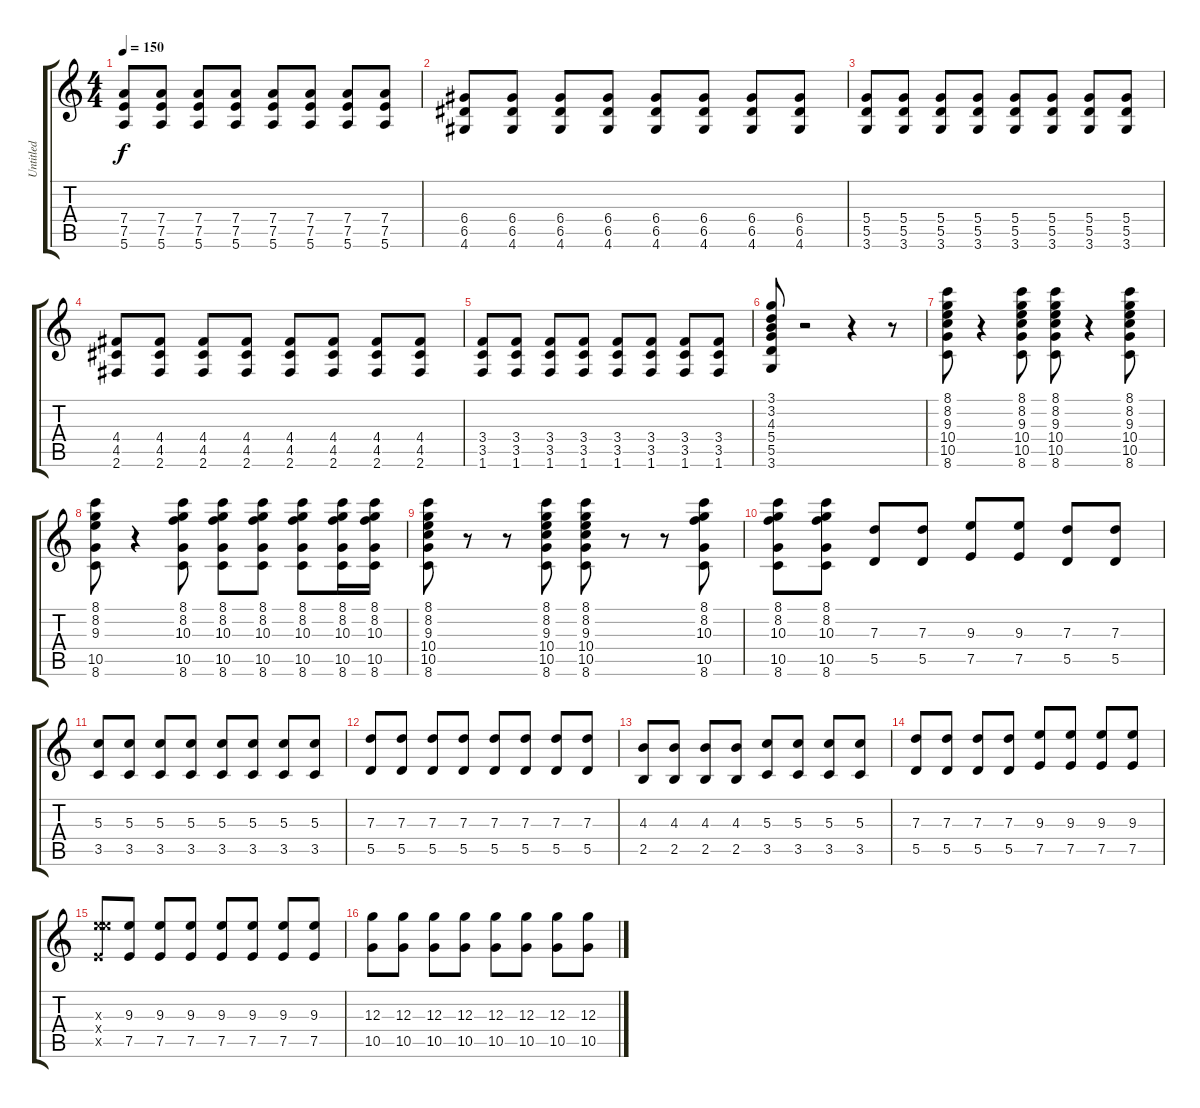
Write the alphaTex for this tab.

\track ("Untitled" "Untitled") {instrument overdrivenguitar}
\staff {score tabs}
\tuning (E4 B3 G3 D3 A2 E2) {hide}
\ts (4 4)
\tempo 150
\clef g2
\ks c
(7.4 7.5 5.6).8{dy f} (7.4 7.5 5.6).8 (7.4 7.5 5.6).8 (7.4 7.5 5.6).8 (7.4 7.5 5.6).8 (7.4 7.5 5.6).8 (7.4 7.5 5.6).8 (7.4 7.5 5.6).8 |
(6.4 6.5 4.6).8 (6.4 6.5 4.6).8 (6.4 6.5 4.6).8 (6.4 6.5 4.6).8 (6.4 6.5 4.6).8 (6.4 6.5 4.6).8 (6.4 6.5 4.6).8 (6.4 6.5 4.6).8 |
(5.4 5.5 3.6).8 (5.4 5.5 3.6).8 (5.4 5.5 3.6).8 (5.4 5.5 3.6).8 (5.4 5.5 3.6).8 (5.4 5.5 3.6).8 (5.4 5.5 3.6).8 (5.4 5.5 3.6).8 |
(4.4 4.5 2.6).8 (4.4 4.5 2.6).8 (4.4 4.5 2.6).8 (4.4 4.5 2.6).8 (4.4 4.5 2.6).8 (4.4 4.5 2.6).8 (4.4 4.5 2.6).8 (4.4 4.5 2.6).8 |
(3.4 3.5 1.6).8 (3.4 3.5 1.6).8 (3.4 3.5 1.6).8 (3.4 3.5 1.6).8 (3.4 3.5 1.6).8 (3.4 3.5 1.6).8 (3.4 3.5 1.6).8 (3.4 3.5 1.6).8 |
(3.1 3.2 4.3 5.4 5.5 3.6).8 r.2 r.4 r.8 |
(8.1 8.2 9.3 10.4 10.5 8.6).8 r.4 (8.1 8.2 9.3 10.4 10.5 8.6).8 (8.1 8.2 9.3 10.4 10.5 8.6).8 r.4 (8.1 8.2 9.3 10.4 10.5 8.6).8 |
(8.1 8.2 9.3 10.5 8.6).8 r.4 (8.1 8.2 10.3 10.5 8.6).8 (8.1 8.2 10.3 10.5 8.6).8 (8.1 8.2 10.3 10.5 8.6).8 (8.1 8.2 10.3 10.5 8.6).8 (8.1 8.2 10.3 10.5 8.6).16 (8.1 8.2 10.3 10.5 8.6).16 |
(8.1 8.2 9.3 10.4 10.5 8.6).8 r.8 r.8 (8.1 8.2 9.3 10.4 10.5 8.6).8 (8.1 8.2 9.3 10.4 10.5 8.6).8 r.8 r.8 (8.1 8.2 10.3 10.5 8.6).8 |
(8.1 8.2 10.3 10.5 8.6).8 (8.1 8.2 10.3 10.5 8.6).8 (7.3 5.5).8 (7.3 5.5).8 (9.3 7.5).8 (9.3 7.5).8 (7.3 5.5).8 (7.3 5.5).8 |
(5.3 3.5).8 (5.3 3.5).8 (5.3 3.5).8 (5.3 3.5).8 (5.3 3.5).8 (5.3 3.5).8 (5.3 3.5).8 (5.3 3.5).8 |
(7.3 5.5).8 (7.3 5.5).8 (7.3 5.5).8 (7.3 5.5).8 (7.3 5.5).8 (7.3 5.5).8 (7.3 5.5).8 (7.3 5.5).8 |
(4.3 2.5).8 (4.3 2.5).8 (4.3 2.5).8 (4.3 2.5).8 (5.3 3.5).8 (5.3 3.5).8 (5.3 3.5).8 (5.3 3.5).8 |
(7.3 5.5).8 (7.3 5.5).8 (7.3 5.5).8 (7.3 5.5).8 (9.3 7.5).8 (9.3 7.5).8 (9.3 7.5).8 (9.3 7.5).8 |
(9.3{x} 14.4{x} 7.5{x}).8 (9.3 7.5).8 (9.3 7.5).8 (9.3 7.5).8 (9.3 7.5).8 (9.3 7.5).8 (9.3 7.5).8 (9.3 7.5).8 |
(12.3 10.5).8 (12.3 10.5).8 (12.3 10.5).8 (12.3 10.5).8 (12.3 10.5).8 (12.3 10.5).8 (12.3 10.5).8 (12.3 10.5).8
